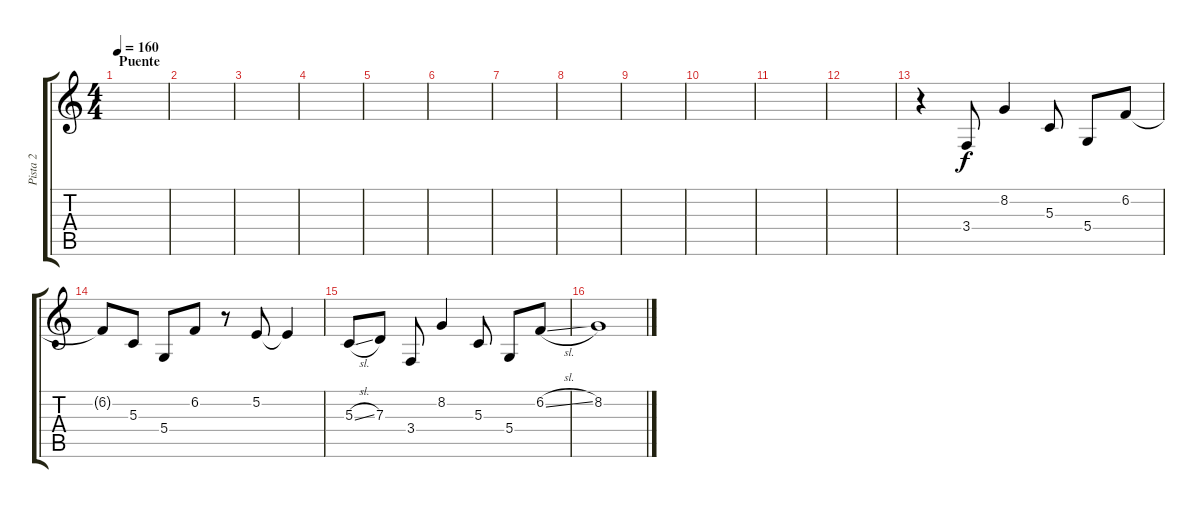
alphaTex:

\track ("Pista 2" "Pista 2") {instrument brightacousticpiano}
\staff {score tabs}
\tuning (E4 B3 G3 D3 A2 E2) {hide}
\ts (4 4)
\section ("" "Puente")
\tempo 160
\clef g2
\ks c
|
|
|
|
|
|
|
|
|
|
|
|
r.4 3.4.8 8.2.4 5.3.8 5.4.8 6.2.8 |
6.2{t}.8 5.3.8 5.4.8 6.2.8 r.8 5.2.8 5.2{t}.4 |
5.3{sl}.8 7.3.8 3.4.8 8.2.4 5.3.8 5.4.8 6.2{sl}.8 |
8.2.1
